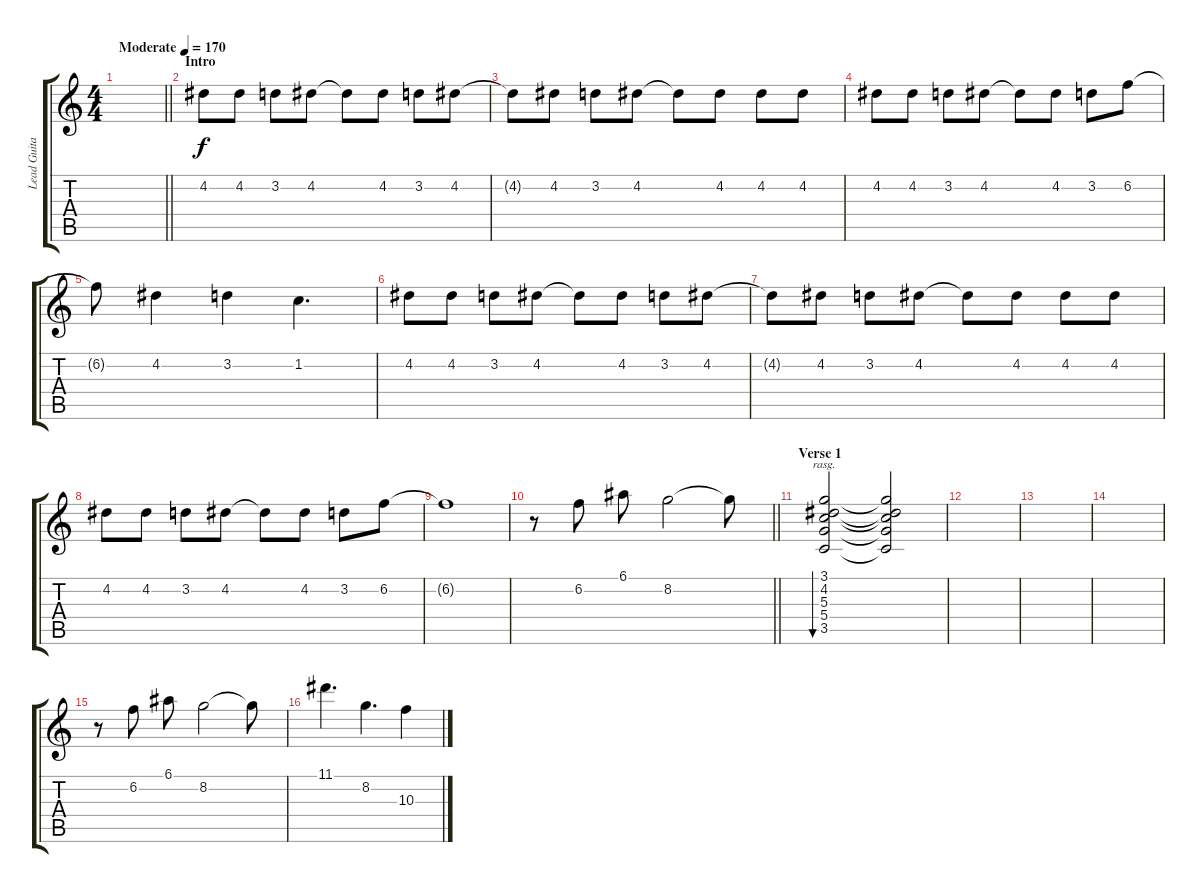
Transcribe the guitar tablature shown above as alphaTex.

\track ("Lead Guitar" "Lead Guita") {instrument distortionguitar}
\staff {score tabs}
\tuning (E4 B3 G3 D3 A2 D2) {hide}
\ts (4 4)
\tempo (170 "Moderate")
\clef g2
\barLineRight lightlight
\ks c
|
\section ("" "Intro")
4.2.8 4.2.8 3.2.8 4.2.8 4.2{t}.8 4.2.8 3.2.8 4.2.8 |
4.2{t}.8 4.2.8 3.2.8 4.2.8 4.2{t}.8 4.2.8 4.2.8 4.2.8 |
4.2.8 4.2.8 3.2.8 4.2.8 4.2{t}.8 4.2.8 3.2.8 6.2.8 |
6.2{t}.8 4.2.4 3.2.4 1.2.4{d} |
4.2.8 4.2.8 3.2.8 4.2.8 4.2{t}.8 4.2.8 3.2.8 4.2.8 |
4.2{t}.8 4.2.8 3.2.8 4.2.8 4.2{t}.8 4.2.8 4.2.8 4.2.8 |
4.2.8 4.2.8 3.2.8 4.2.8 4.2{t}.8 4.2.8 3.2.8 6.2.8 |
6.2{t}.1 |
\barLineRight lightlight
r.8 6.2.8{volume 7 instrument electricguitarjazz} 6.1.8 8.2.2 8.2{t}.8 |
\section ("" "Verse 1")
(3.1 4.2 5.3 5.4 3.5).2{bu 480 rasg ii} (3.1{t} 4.2{t} 5.3{t} 5.4{t} 3.5{t}).2 |
|
|
|
r.8 6.2.8 6.1.8 8.2.2 8.2{t}.8 |
11.1.4{d} 8.2.4{d} 10.3.4
